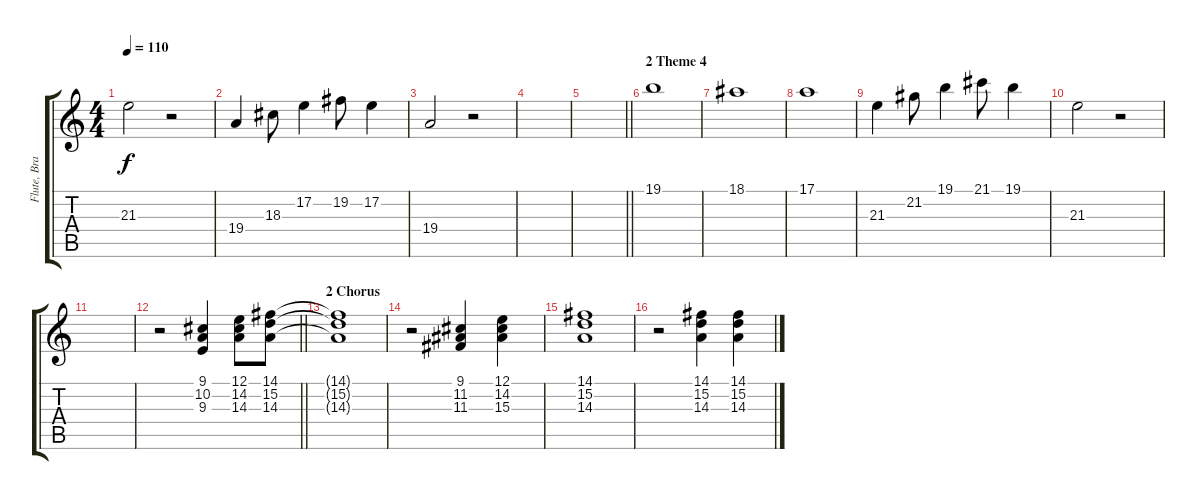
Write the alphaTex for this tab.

\track ("Flute, Brass" "Flute, Bra") {instrument flute}
\staff {score tabs}
\tuning (E4 B3 G3 D3 A2 E2) {hide}
\ts (4 4)
\tempo 110
\clef g2
\ks c
21.3.2{dy f} r.2 |
19.4.4 18.3.8 17.2.4 19.2.8 17.2.4 |
19.4.2 r.2 |
|
\barLineRight lightlight
|
\section ("" "2 Theme 4")
19.1.1 |
18.1.1 |
17.1.1 |
21.3.4 21.2.8 19.1.4 21.1.8 19.1.4 |
21.3.2 r.2 |
|
\barLineRight lightlight
r.2{instrument brasssection} (9.1 10.2 9.3).4 (12.1 14.2 14.3).8 (14.1 15.2 14.3).8 |
\section ("" "2 Chorus")
(14.1{t} 15.2{t} 14.3{t}).1 |
r.2 (9.1 11.2 11.3).4 (12.1 14.2 15.3).4 |
(14.1 15.2 14.3).1 |
r.2 (14.1 15.2 14.3).4 (14.1 15.2 14.3).4
